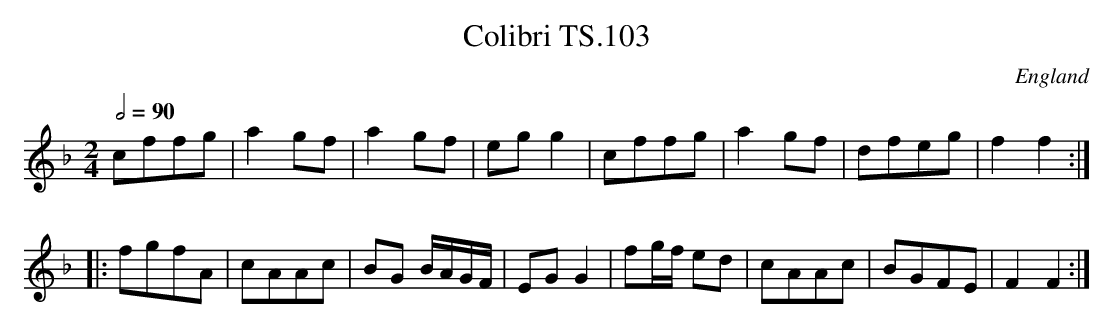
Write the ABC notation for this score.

X:1
T:Colibri TS.103
M:2/4
L:1/8
Q:1/2=90
O:England
K:F major
cffg|a2gf|a2gf|egg2|cffg|a2gf|dfeg|f2f2:|!
|:fgfA|cAAc|BG B/A/G/F/|EGG2|fg/f/ ed|cAAc|BGFE|F2F2:|]
